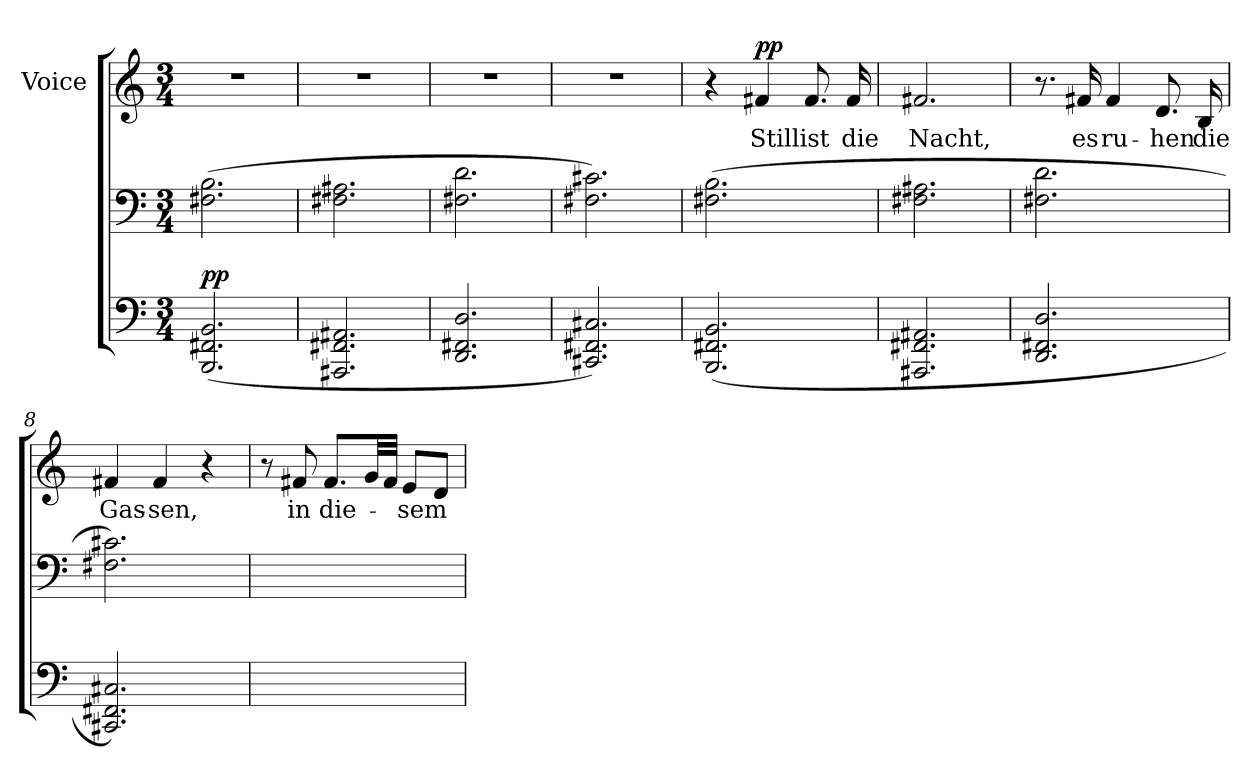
**kern	**kern	**dynam	**kern	**text	**dynam
*part2	*part2	*part2	*part1	*part1	*part1
*staff3	*staff2	*staff2/3	*staff1	*staff1	*staff1
*	*	*	*I"Voice	*	*
*clefF4	*clefF4	*	*clefG2	*	*
*M3/4	*M3/4	*	*M3/4	*	*
=1	=1	=1	=1	=1	=1
!	!	!LO:DY:a=2	!	!	!LO:DY:a
(2.BBB/ 2.FF#/ 2.BB/	(2.F#\ 2.B\	pp	2.r	.	Sehr langsam.
=2	=2	=2	=2	=2	=2
2.AAA#X/ 2.FF#/ 2.AA#X/	2.F#\ 2.A#X\	.	2.r	.	.
=3	=3	=3	=3	=3	=3
2.DD/ 2.FF#/ 2.D/	2.F#\ 2.d\	.	2.r	.	.
=4	=4	=4	=4	=4	=4
2.CC#/ 2.FF#/ 2.C#/)	2.F#\ 2.c#\)	.	2.r	.	.
=5	=5	=5	=5	=5	=5
(2.BBB/ 2.FF#/ 2.BB/	(2.F#\ 2.B\	.	4r	.	.
!	!	!	!	!	!LO:DY:b
.	.	.	4f#/	Still	pp
.	.	.	8.f#/	ist	.
.	.	.	16f#/	die	.
=6	=6	=6	=6	=6	=6
2.AAA#X/ 2.FF#/ 2.AA#X/	2.F#\ 2.A#X\	.	2.f#/	Nacht,	.
=7	=7	=7	=7	=7	=7
2.DD/ 2.FF#/ 2.D/	2.F#\ 2.d\	.	8.r	.	.
.	.	.	16f#/	es	.
.	.	.	4f#/	ru-	.
.	.	.	8.d/	-hen	.
.	.	.	16B/	die	.
=8	=8	=8	=8	=8	=8
2.CC#/ 2.FF#/ 2.C#/)	2.F#\ 2.c#\)	.	4f#/	Gas-	.
.	.	.	4f#/	-sen,	.
.	.	.	4r	.	.
!!LO:LB:g=z
=9	=9	=9	=9	=9	=9
2.ryy	2.ryy	.	8r	.	.
.	.	.	8f#/	in	.
.	.	.	8.f#/L	die-	.
.	.	.	32g/LL	.	.
.	.	.	32f#/JJJ	.	.
.	.	.	8e/L	-sem	.
.	.	.	8d/J	.	.
=	=	=	=	=	=
*-	*-	*-	*-	*-	*-
